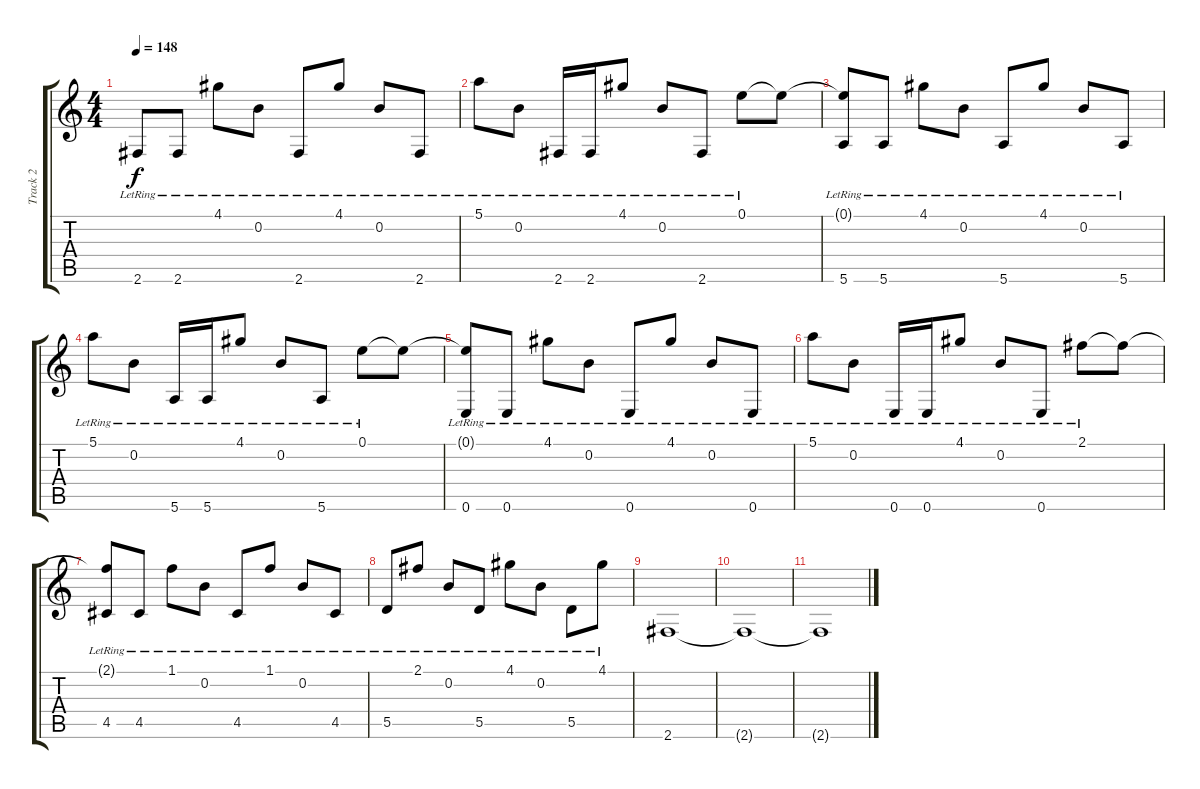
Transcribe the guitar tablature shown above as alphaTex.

\track ("Track 2" "Track 2") {instrument electricguitarclean}
\staff {score tabs}
\tuning (E4 B3 G3 D3 A2 E2) {hide}
\ts (4 4)
\tempo 148
\clef g2
\ks c
2.6{lr}.8{dy f} 2.6{lr}.8 4.1{lr}.8 0.2{lr}.8 2.6{lr}.8 4.1{lr}.8 0.2{lr}.8 2.6{lr}.8 |
5.1{lr}.8 0.2{lr}.8 2.6{lr}.16 2.6{lr}.16 4.1{lr}.8 0.2{lr}.8 2.6{lr}.8 0.1{lr}.8 0.1{t}.8 |
(0.1{t} 5.6{lr}).8 5.6{lr}.8 4.1{lr}.8 0.2{lr}.8 5.6{lr}.8 4.1{lr}.8 0.2{lr}.8 5.6{lr}.8 |
5.1{lr}.8 0.2{lr}.8 5.6{lr}.16 5.6{lr}.16 4.1{lr}.8 0.2{lr}.8 5.6{lr}.8 0.1{lr}.8 0.1{t}.8 |
(0.1{t} 0.6{lr}).8 0.6{lr}.8 4.1{lr}.8 0.2{lr}.8 0.6{lr}.8 4.1{lr}.8 0.2{lr}.8 0.6{lr}.8 |
5.1{lr}.8{volume 9} 0.2{lr}.8 0.6{lr}.16 0.6{lr}.16 4.1{lr}.8 0.2{lr}.8 0.6{lr}.8 2.1{lr}.8 2.1{t}.8 |
(2.1{t} 4.5{lr}).8 4.5{lr}.8 1.1{lr}.8 0.2{lr}.8 4.5{lr}.8 1.1{lr}.8 0.2{lr}.8 4.5{lr}.8 |
5.5{lr}.8 2.1{lr}.8 0.2{lr}.8 5.5{lr}.8 4.1{lr}.8 0.2{lr}.8 5.5{lr}.8 4.1{lr}.8 |
2.6.1 |
2.6{t}.1 |
2.6{t}.1
